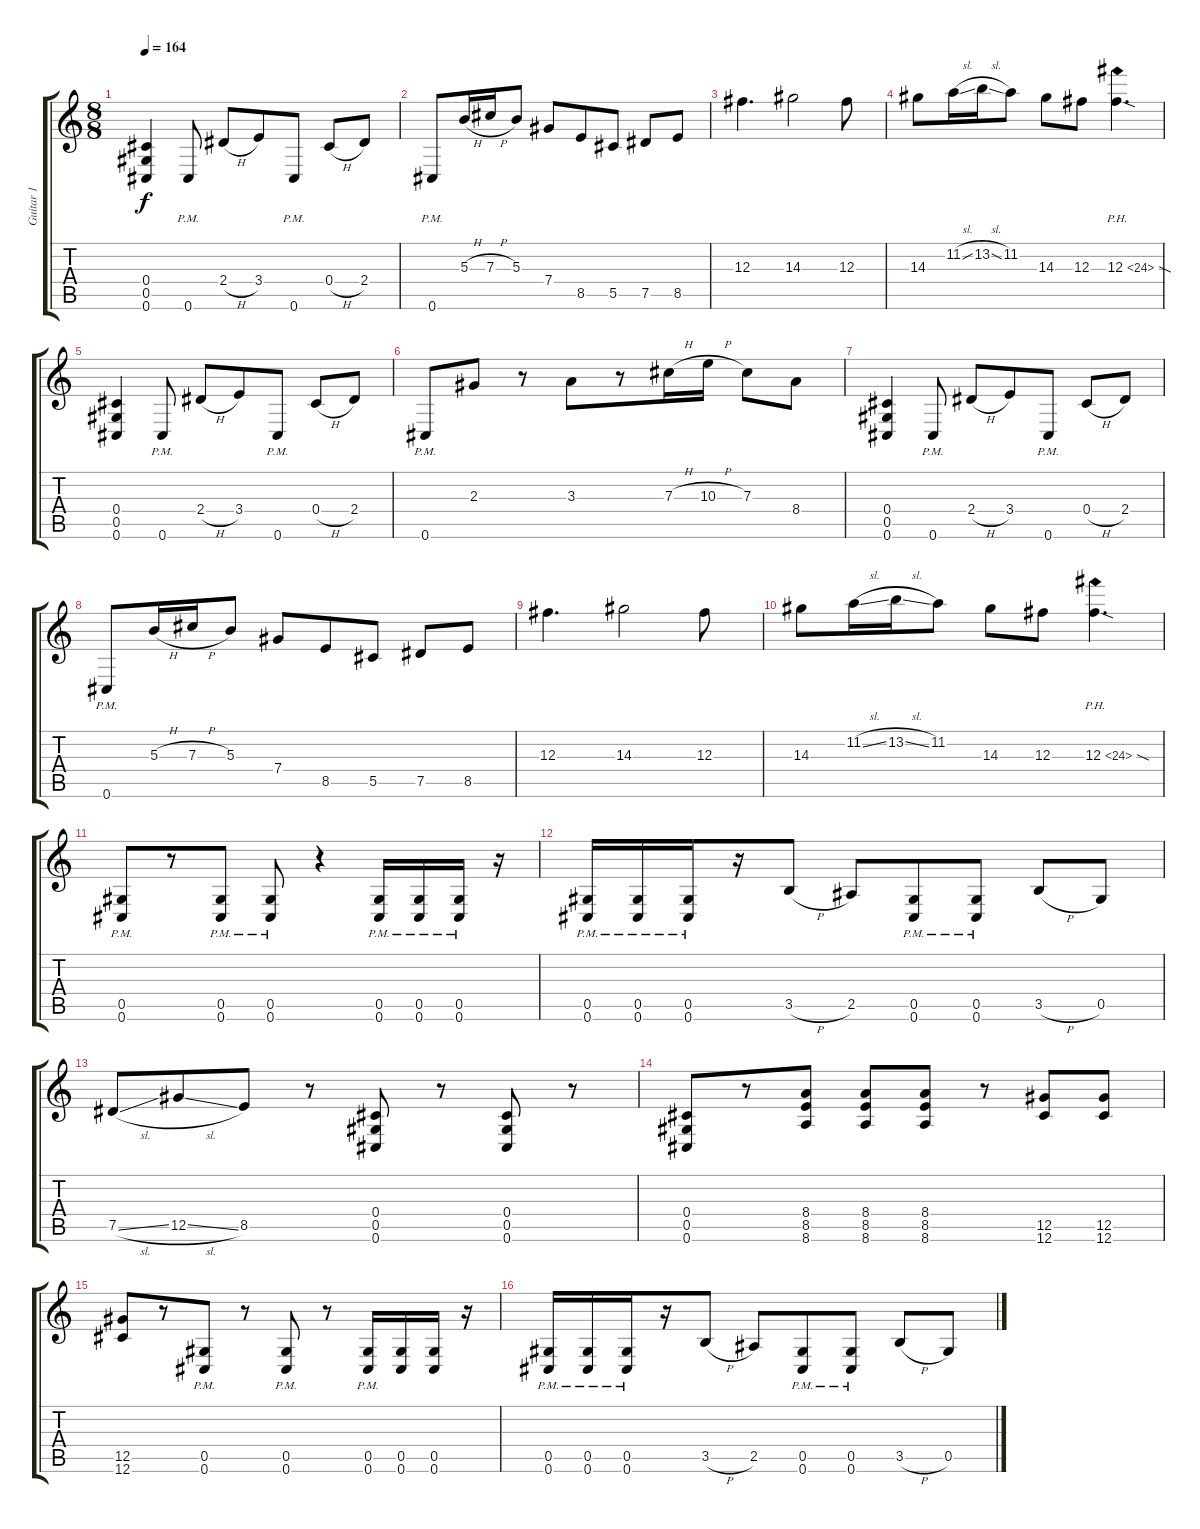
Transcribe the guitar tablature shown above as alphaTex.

\track ("Guitar 1" "Guitar 1") {instrument overdrivenguitar}
\staff {score tabs}
\tuning (Eb4 Bb3 Gb3 Db3 Ab2 Db2) {hide}
\ts (8 8)
\tempo 164
\clef g2
\ks c
(0.4 0.5 0.6).4{dy f} 0.6{pm}.8 2.4{h}.8 3.4.8 0.6{pm}.8 0.4{h}.8 2.4.8 |
0.6{pm}.8 5.3{h}.16 7.3{h}.16 5.3.8 7.4.8 8.5.8 5.5.8 7.5.8 8.5.8 |
12.3.4{d} 14.3.2 12.3.8 |
14.3.8 11.2{sl}.16 13.2{sl}.16 11.2.8 14.3.8 12.3.8 12.3{ph 12 sod}.4{d} |
(0.4 0.5 0.6).4 0.6{pm}.8 2.4{h}.8 3.4.8 0.6{pm}.8 0.4{h}.8 2.4.8 |
0.6{pm}.8 2.3.8 r.8 3.3.8 r.8 7.3{h}.16 10.3{h}.16 7.3.8 8.4.8 |
(0.4 0.5 0.6).4 0.6{pm}.8 2.4{h}.8 3.4.8 0.6{pm}.8 0.4{h}.8 2.4.8 |
0.6{pm}.8 5.3{h}.16 7.3{h}.16 5.3.8 7.4.8 8.5.8 5.5.8 7.5.8 8.5.8 |
12.3.4{d} 14.3.2 12.3.8 |
14.3.8 11.2{sl}.16 13.2{sl}.16 11.2.8 14.3.8 12.3.8 12.3{ph 12 sod}.4{d} |
(0.5{pm} 0.6{pm}).8 r.8 (0.5{pm} 0.6{pm}).8 (0.5{pm} 0.6{pm}).8 r.4 (0.5{pm} 0.6{pm}).16 (0.5{pm} 0.6{pm}).16 (0.5{pm} 0.6{pm}).16 r.16 |
(0.5{pm} 0.6{pm}).16 (0.5{pm} 0.6{pm}).16 (0.5{pm} 0.6{pm}).16 r.16 3.5{h}.8 2.5.8 (0.5{pm} 0.6{pm}).8 (0.5{pm} 0.6{pm}).8 3.5{h}.8 0.5.8 |
7.5{sl}.8 12.5{sl}.8 8.5.8 r.8 (0.4 0.5 0.6).8 r.8 (0.4 0.5 0.6).8 r.8 |
(0.4 0.5 0.6).8 r.8 (8.4 8.5 8.6).8 (8.4 8.5 8.6).8 (8.4 8.5 8.6).8 r.8 (12.5 12.6).8 (12.5 12.6).8 |
(12.5 12.6).8 r.8 (0.5{pm} 0.6{pm}).8 r.8 (0.5{pm} 0.6{pm}).8 r.8 (0.5{pm} 0.6{pm}).16 (0.5 0.6).16 (0.5 0.6).16 r.16 |
(0.5{pm} 0.6{pm}).16 (0.5{pm} 0.6{pm}).16 (0.5{pm} 0.6{pm}).16 r.16 3.5{h}.8 2.5.8 (0.5{pm} 0.6{pm}).8 (0.5{pm} 0.6{pm}).8 3.5{h}.8 0.5.8
